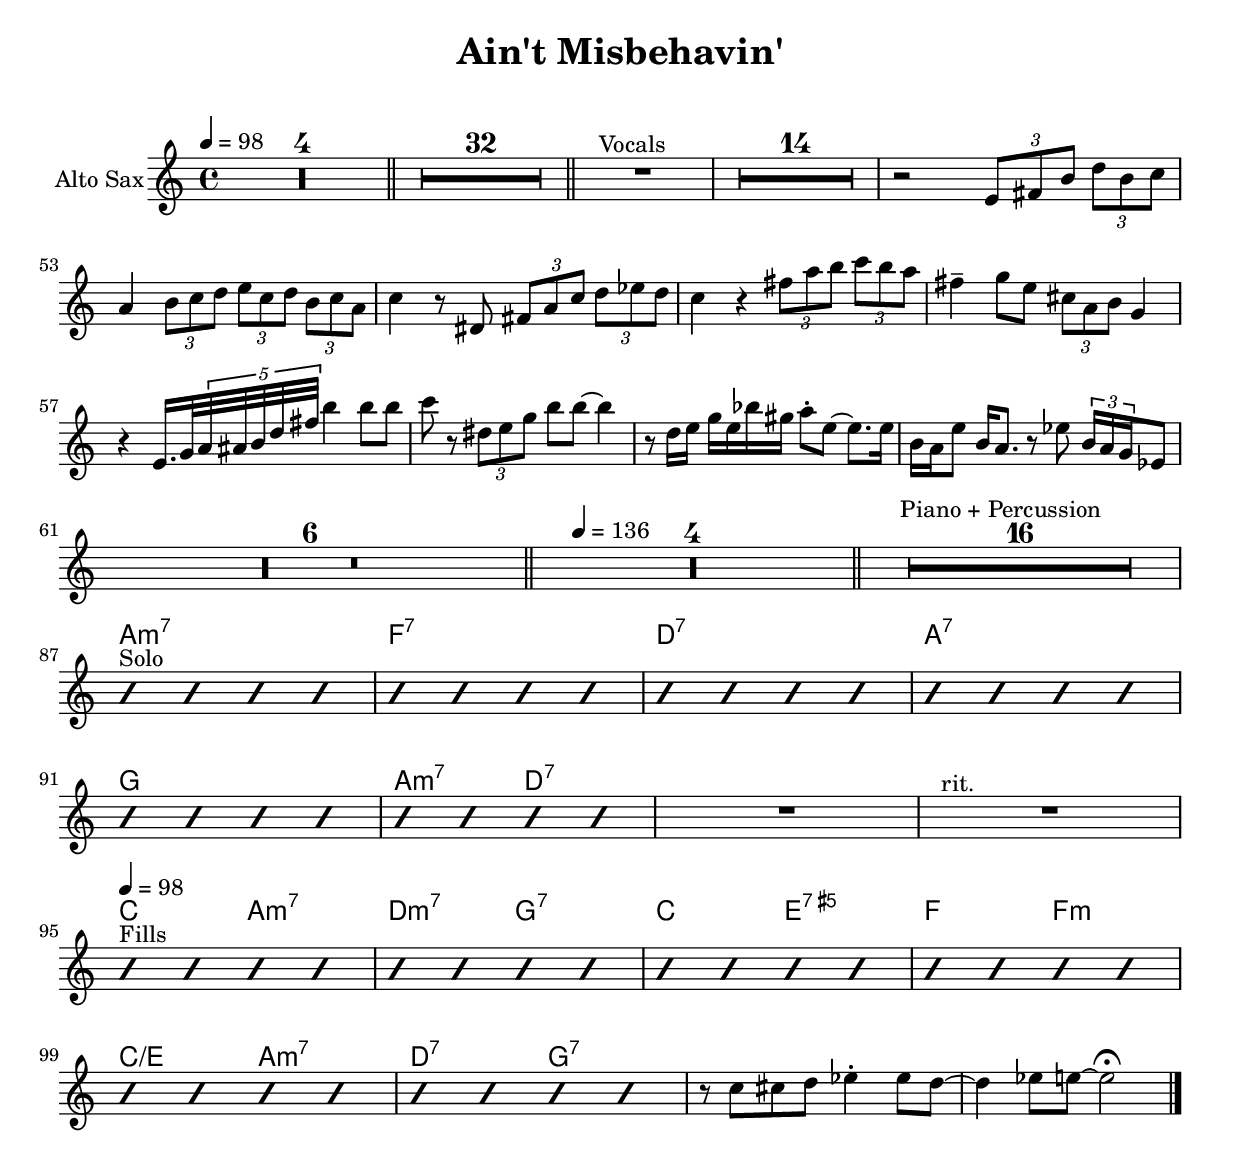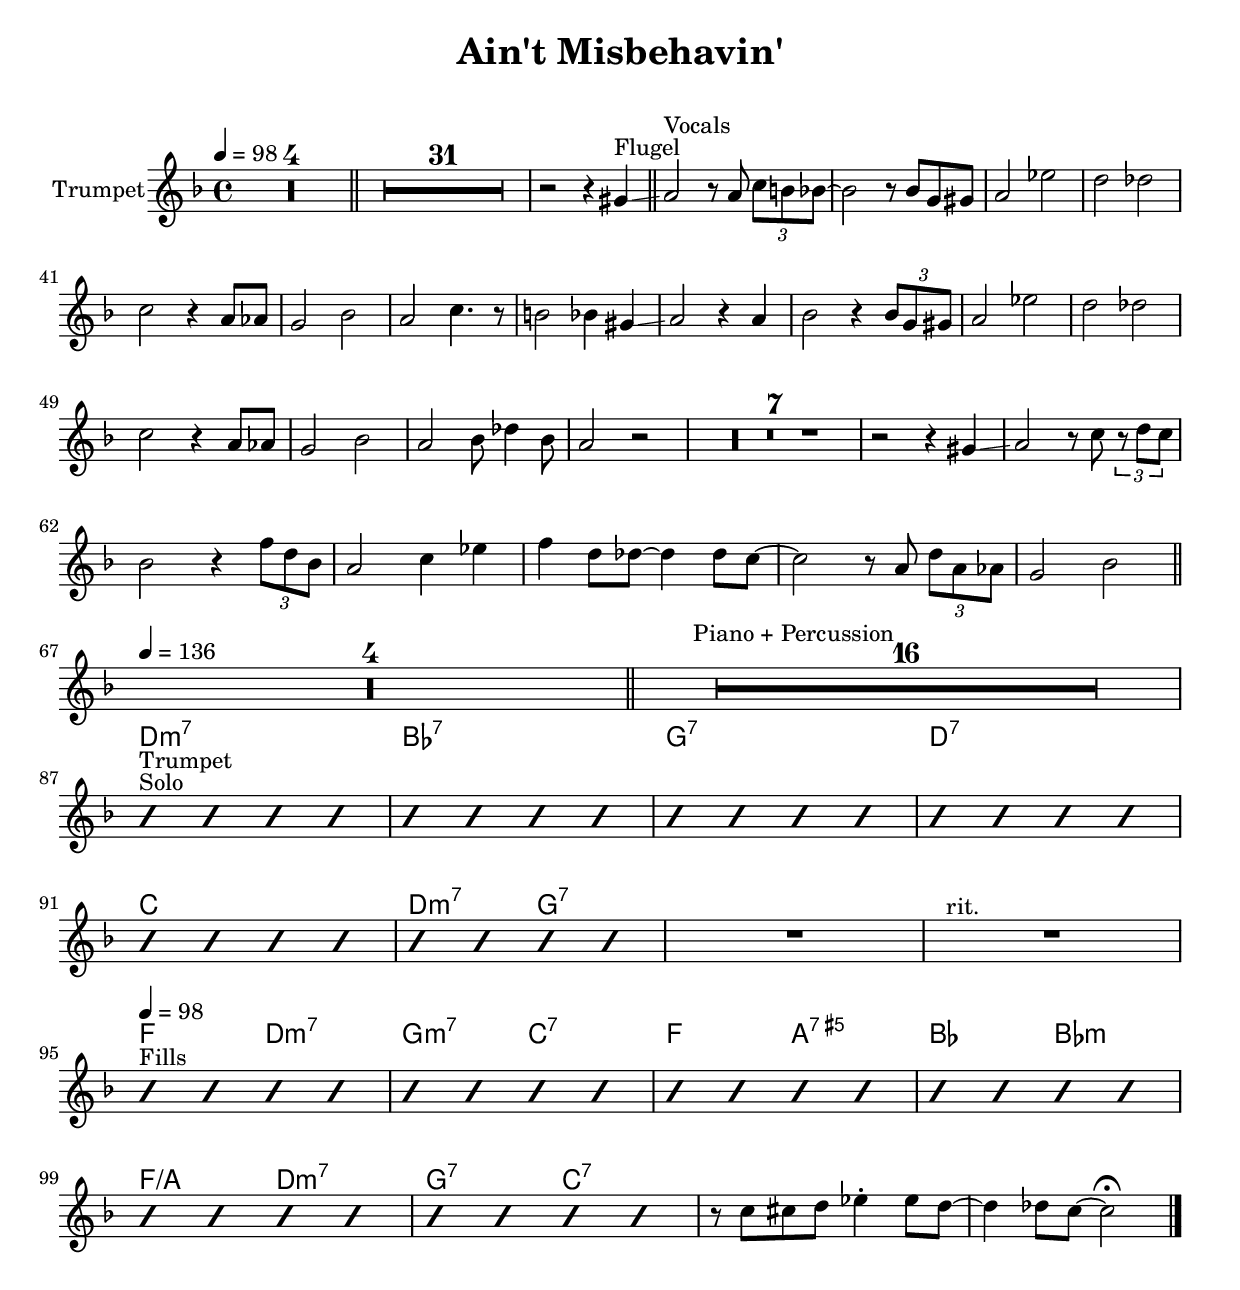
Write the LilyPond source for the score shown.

\version "2.18.0"

\header {
  title = "Ain't Misbehavin'"
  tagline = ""
}

\paper {
  markup-system-spacing #'padding = #5 %space after title
}

global = {
  \time 4/4
  \key es \major
  \clef "violin"
  \set Score.skipBars = ##t % combine multi-rests
}

structure = {
  \tempo 4 = 98
  s1*4 \bar "||"
  s1*32 \bar "||"
  s1^"Vocals" s1*29 \bar "||"
  \tempo 4 = 136
  s1*4 \bar "||"
  s1*0^"Piano + Percussion" s1*16
  s1^"Solo" s1*6 s1^"rit. "
  \tempo 4 = 98
  s1^"Fills" s1*7 \bar "|."
}

slash = {
  \override NoteHead.style = #'slash
  \hide Stem
}
endSlash = {
  \revert NoteHead.style
  \undo \hide Stem
}

theChords = \chordmode {
  s1*4
  s1*32
  s1*30
  s1*4
  s1*16
  \set Score.proportionalNotationDuration = #(ly:make-moment 1 8 )
  c1:m7 as:7 f:7 c:7
  bes c2:m7 f:7 s1 s % bes1:7 f2:m7 bes:7
  es2 c:m7 f:m7 bes:7 es g:7.5+ as as:m
  es:/g c:m7 f:7 bes:7 % es1 es4 b:7 bes2:7
  \unset Score.proportionalNotationDuration
}

trumpetChords = \transpose bes c \theChords
altoChords = \transpose es c \theChords

slTp = \relative c''' { as4 as as as }
slAs = \relative c'' { d4 d d d }

trumpet = \transpose bes c \relative c''' {
  \global
  \set Staff.instrumentName = #"Trumpet"
  R1*4
  R1*31 r2 r4 fis,^"Flugel" \glissando
  g2 r8 g \tuplet 3/2 { bes a as~ } | as2 r8 as f fis | g2 des' | c ces |
  bes r4 g8 ges | f2 as | g bes4. r8 | a2 as4 fis4 \glissando |
  g2 r4 g | as2 r4 \tuplet 3/2 { as8 f fis } | g2 des' | c ces |
  bes r4 g8 ges | f2 as | g as8 ces4 as8 | g2 r |
  R1*7 | r2 r4 fis \glissando
  g2 r8 bes \tuplet 3/2 { r c bes } | as2 r4 \tuplet 3/2 { es'8 c as } | g2 bes4 des | es c8 ces~ ces4 ces8 bes~ |
  bes2 r8 g \tuplet 3/2 { c g ges } | f2 as |
  R1*4  % drums
  R1*16 % piano + percussion
  \slash
  as4^"Trumpet" as as as \repeat unfold 5 \slTp R1*2 %solo
  \repeat unfold 6 \slTp  % fills
  \endSlash
  r8 bes b c des4-. des8 c~ | c4 ces8 bes~ bes2^\fermata
}

breaksTrumpet = {
  s1*40 \break
  s1*8  \break
  s1*13 \break
  s1*5  \break
  s1*20 \break % drums, piano + percussion
  s1*4  \break % solo
  s1*4  \break % solo
  s1*4  \break % solo
}

altoSax = \transpose es c \relative c''   {
  \global
  \set Staff.instrumentName = #"Alto Sax"
  R1*4 R1*32
  R1*15 | r2 \tuplet 3/2 { g8 a d } \tuplet 3/2 { f d es } |
  c4 \tuplet 3/2 { d8 es f } \tuplet 3/2 { g es f }  \tuplet 3/2 { d es c } | es4 r8 fis, \tuplet 3/2 { a c es }  \tuplet 3/2 { f ges f } | es4 r \tuplet 3/2 { a8 c d } \tuplet 3/2 { es d c } | a4-- bes8 g \tuplet 3/2 { e c d } bes4 |
  r g16. bes32 \tuplet 5/4 { c32 cis d f a } d4 d8 d | es r \tuplet 3/2 { fis, g bes } d d~ d4 | r8 f,16 g bes g des' b c8-. g~ g8. g16 | d c g'8 d16 c8. r8 ges' \tuplet 3/2 { d16 c bes } ges8 |
  R1*6
  R1*4  % drums
  R1*16 % piano + percussion
  \slash
  \repeat unfold 6 \slAs R1*2 %solo
  \repeat unfold 6 \slAs % fills
  \endSlash
  r8 es' e f ges4-. ges8 f~ | f4 ges8 g~ g2^\fermata
}

breaksAlto = {
  s1*52 \break
  s1*4  \break
  s1*4  \break
  s1*26 \break % drums, piano + percussion
  s1*4  \break % solo
  s1*4  \break % solo
  s1*4  \break % solo
}

% \book {
%   \score {
%     <<
%       \new ChordNames \trumpetChords
%       \new Staff = "trumpet" <<
%         \structure
%         \trumpet
%       >>
%       % \new Staff \trumpet
%       \new ChordNames \altoChords
%       \new Staff = "altoSax" <<
%         \altoSax
%       >>
%     >>
%   }
% }
\book {
  \bookOutputSuffix "tp"
  \score {
    <<
      \new ChordNames \trumpetChords
      \new Staff = "trumpet" <<
        \structure
        \breaksTrumpet
        \trumpet
      >>
    >>
  }
}
\book {
  \bookOutputSuffix "as"
  \score {
    <<
      \new ChordNames \altoChords
      \new Staff = "altoSax" <<
        \structure
        \breaksAlto
        \altoSax
      >>
    >>
  }
}
